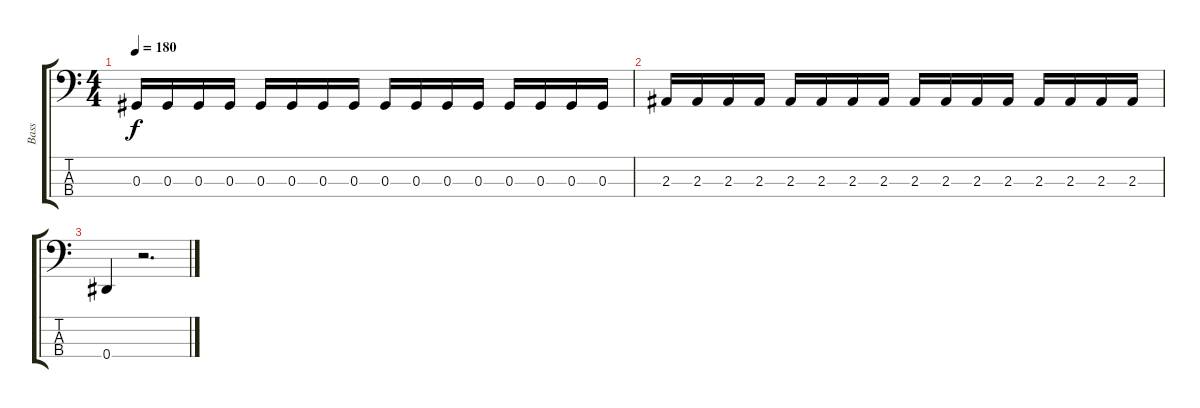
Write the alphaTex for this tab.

\track ("Bass" "Bass") {instrument electricbasspick}
\staff {score tabs}
\tuning (Gb2 Db2 Ab1 Eb1) {hide}
\ts (4 4)
\tempo 180
\clef f4
\ks c
0.3.16{dy f} 0.3.16 0.3.16 0.3.16 0.3.16 0.3.16 0.3.16 0.3.16 0.3.16 0.3.16 0.3.16 0.3.16 0.3.16 0.3.16 0.3.16 0.3.16 |
2.3.16 2.3.16 2.3.16 2.3.16 2.3.16 2.3.16 2.3.16 2.3.16 2.3.16 2.3.16 2.3.16 2.3.16 2.3.16 2.3.16 2.3.16 2.3.16 |
0.4.4 r.2{d}
